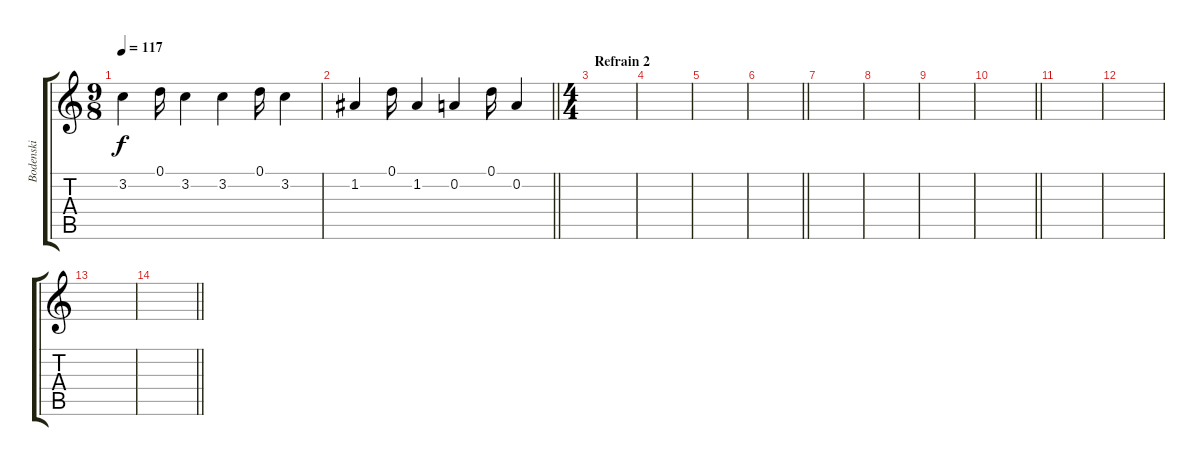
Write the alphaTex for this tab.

\track ("Bodenski" "Bodenski") {instrument electricguitarclean}
\staff {score tabs}
\tuning (D4 A3 F3 C3 G2 C2) {hide}
\ts (9 8)
\tempo 117
\clef g2
\ks c
3.2.4{dy f} 0.1.16 3.2.4 3.2.4 0.1.16 3.2.4 |
\barLineRight lightlight
1.2.4 0.1.16 1.2.4 0.2.4 0.1.16 0.2.4 |
\ts (4 4)
\section ("" "Refrain 2")
|
|
|
\barLineRight lightlight
|
|
|
|
\barLineRight lightlight
|
|
|
|
\barLineRight lightlight
